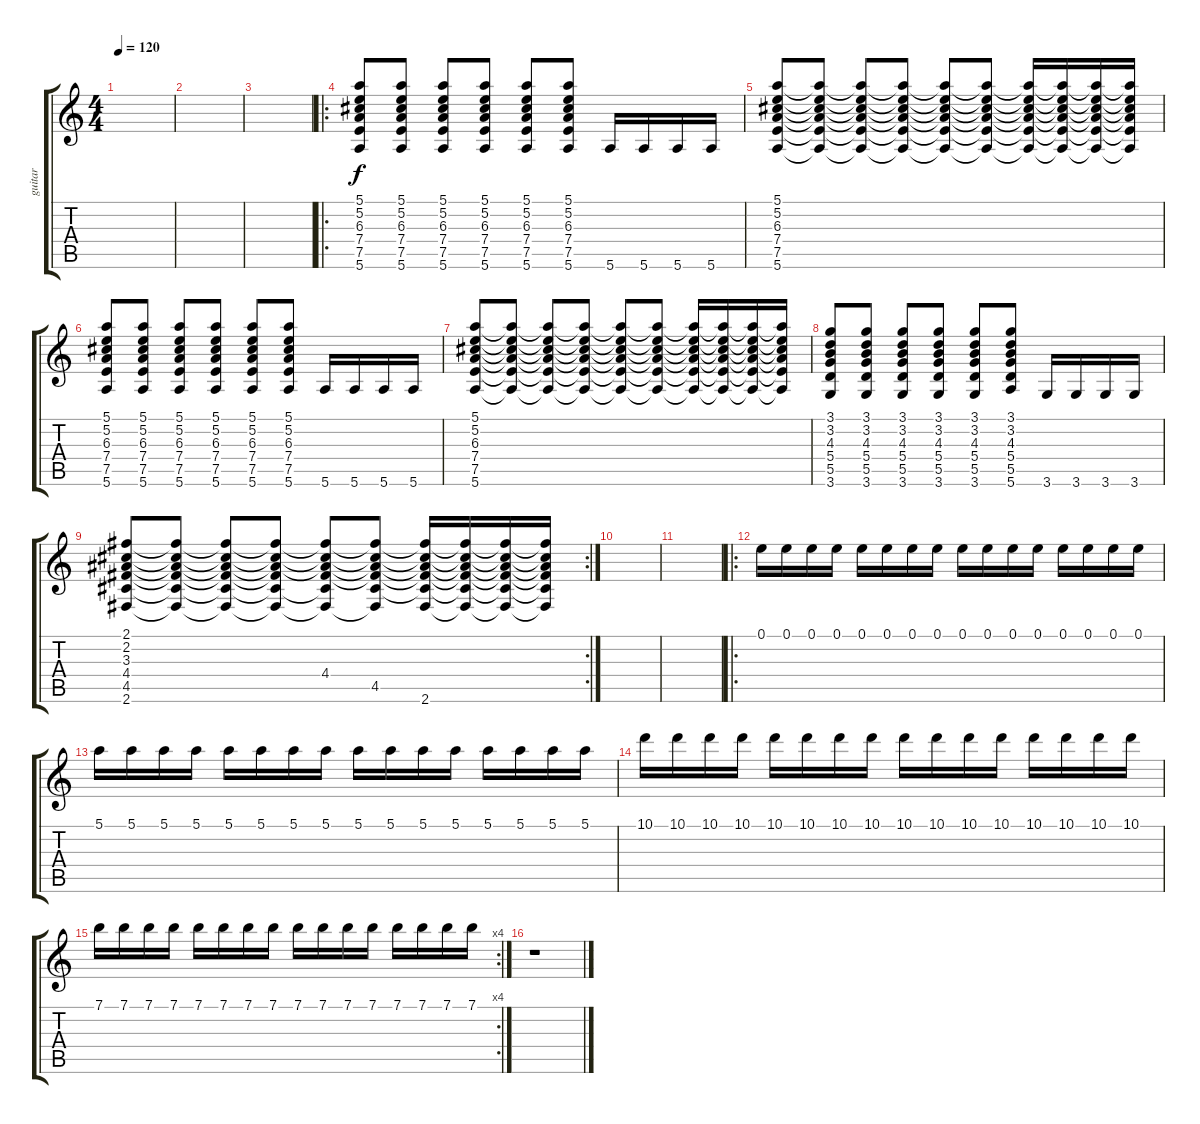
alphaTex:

\track ("guitar" "guitar") {instrument overdrivenguitar}
\staff {score tabs}
\tuning (E4 B3 G3 D3 A2 E2) {hide}
\ts (4 4)
\tempo 120
\clef g2
\ks c
|
|
|
\ro
(5.1 5.2 6.3 7.4 7.5 5.6).8{volume 13 balance 0 instrument overdrivenguitar} (5.1 5.2 6.3 7.4 7.5 5.6).8 (5.1 5.2 6.3 7.4 7.5 5.6).8 (5.1 5.2 6.3 7.4 7.5 5.6).8 (5.1 5.2 6.3 7.4 7.5 5.6).8 (5.1 5.2 6.3 7.4 7.5 5.6).8 5.6.16 5.6.16 5.6.16 5.6.16 |
(5.1 5.2 6.3 7.4 7.5 5.6).8 (5.1{t} 5.2{t} 6.3{t} 7.4{t} 7.5{t} 5.6{t}).8 (5.1{t} 5.2{t} 6.3{t} 7.4{t} 7.5{t} 5.6{t}).8 (5.1{t} 5.2{t} 6.3{t} 7.4{t} 7.5{t} 5.6{t}).8 (5.1{t} 5.2{t} 6.3{t} 7.4{t} 7.5{t} 5.6{t}).8 (5.1{t} 5.2{t} 6.3{t} 7.4{t} 7.5{t} 5.6{t}).8 (5.1{t} 5.2{t} 6.3{t} 7.4{t} 7.5{t} 5.6{t}).16 (5.1{t} 5.2{t} 6.3{t} 7.4{t} 7.5{t} 5.6{t}).16 (5.1{t} 5.2{t} 6.3{t} 7.4{t} 7.5{t} 5.6{t}).16 (5.1{t} 5.2{t} 6.3{t} 7.4{t} 7.5{t} 5.6{t}).16 |
(5.1 5.2 6.3 7.4 7.5 5.6).8 (5.1 5.2 6.3 7.4 7.5 5.6).8 (5.1 5.2 6.3 7.4 7.5 5.6).8 (5.1 5.2 6.3 7.4 7.5 5.6).8 (5.1 5.2 6.3 7.4 7.5 5.6).8 (5.1 5.2 6.3 7.4 7.5 5.6).8 5.6.16 5.6.16 5.6.16 5.6.16 |
(5.1 5.2 6.3 7.4 7.5 5.6).8 (5.1{t} 5.2{t} 6.3{t} 7.4{t} 7.5{t} 5.6{t}).8 (5.1{t} 5.2{t} 6.3{t} 7.4{t} 7.5{t} 5.6{t}).8 (5.1{t} 5.2{t} 6.3{t} 7.4{t} 7.5{t} 5.6{t}).8 (5.1{t} 5.2{t} 6.3{t} 7.4{t} 7.5{t} 5.6{t}).8 (5.1{t} 5.2{t} 6.3{t} 7.4{t} 7.5{t} 5.6{t}).8 (5.1{t} 5.2{t} 6.3{t} 7.4{t} 7.5{t} 5.6{t}).16 (5.1{t} 5.2{t} 6.3{t} 7.4{t} 7.5{t} 5.6{t}).16 (5.1{t} 5.2{t} 6.3{t} 7.4{t} 7.5{t} 5.6{t}).16 (5.1{t} 5.2{t} 6.3{t} 7.4{t} 7.5{t} 5.6{t}).16 |
(3.1 3.2 4.3 5.4 5.5 3.6).8 (3.1 3.2 4.3 5.4 5.5 3.6).8 (3.1 3.2 4.3 5.4 5.5 3.6).8 (3.1 3.2 4.3 5.4 5.5 3.6).8 (3.1 3.2 4.3 5.4 5.5 3.6).8 (3.1 3.2 4.3 5.4 5.5 5.6).8 3.6.16 3.6.16 3.6.16 3.6.16 |
\rc 2
(2.1 2.2 3.3 4.4 4.5 2.6).8 (2.1{t} 2.2{t} 3.3{t} 4.4{t} 4.5{t} 2.6{t}).8 (2.1{t} 2.2{t} 3.3{t} 4.4{t} 4.5{t} 2.6{t}).8 (2.1{t} 2.2{t} 3.3{t} 4.4{t} 4.5{t} 2.6{t}).8 (2.1{t} 2.2{t} 3.3{t} 4.4 4.5{t} 2.6{t}).8 (2.1{t} 2.2{t} 3.3{t} 4.4{t} 4.5 2.6{t}).8 (2.1{t} 2.2{t} 3.3{t} 4.4{t} 4.5{t} 2.6).16 (2.1{t} 2.2{t} 3.3{t} 4.4{t} 4.5{t} 2.6{t}).16 (2.1{t} 2.2{t} 3.3{t} 4.4{t} 4.5{t} 2.6{t}).16 (2.1{t} 2.2{t} 3.3{t} 4.4{t} 4.5{t} 2.6{t}).16 |
|
|
\ro
0.1.16{volume 14 balance 0} 0.1.16 0.1.16 0.1.16 0.1.16 0.1.16 0.1.16 0.1.16 0.1.16 0.1.16 0.1.16 0.1.16 0.1.16 0.1.16 0.1.16 0.1.16 |
5.1.16 5.1.16 5.1.16 5.1.16 5.1.16 5.1.16 5.1.16 5.1.16 5.1.16 5.1.16 5.1.16 5.1.16 5.1.16 5.1.16 5.1.16 5.1.16 |
10.1.16 10.1.16 10.1.16 10.1.16 10.1.16 10.1.16 10.1.16 10.1.16 10.1.16 10.1.16 10.1.16 10.1.16 10.1.16 10.1.16 10.1.16 10.1.16 |
\rc 4
7.1.16 7.1.16 7.1.16 7.1.16 7.1.16 7.1.16 7.1.16 7.1.16 7.1.16 7.1.16 7.1.16 7.1.16 7.1.16 7.1.16 7.1.16 7.1.16 |
r.1
